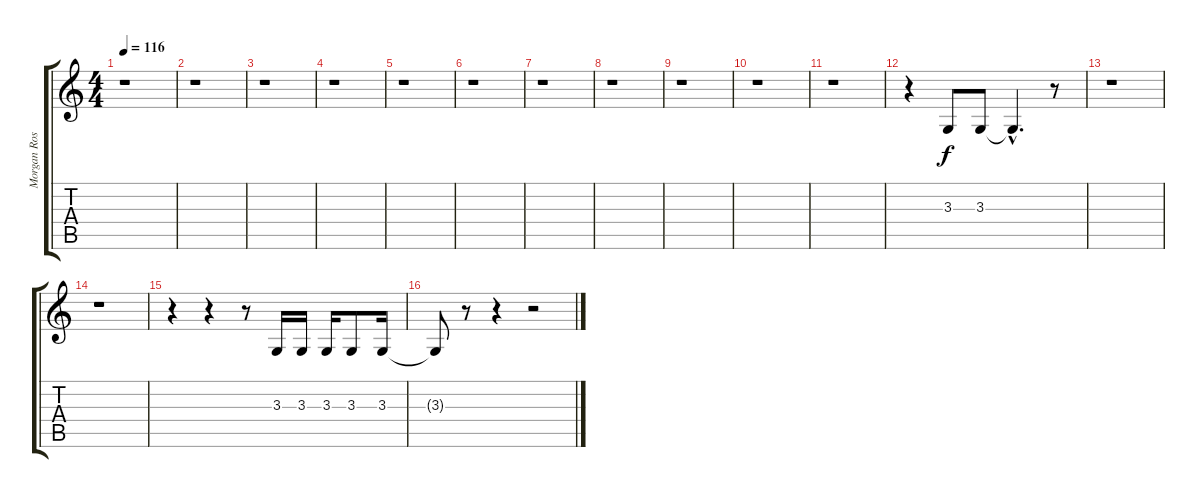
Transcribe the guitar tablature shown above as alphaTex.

\track ("Morgan Rose - Backing Vocals" "Morgan Ros") {instrument lead2sawtooth}
\staff {score tabs}
\tuning (Db4 Ab3 E3 B2 Gb2 Db2) {hide}
\ts (4 4)
\tempo 116
\clef g2
\ks c
r.1{dy f instrument lead2sawtooth} |
r.1 |
r.1 |
r.1 |
r.1 |
r.1 |
r.1 |
r.1 |
r.1 |
r.1 |
r.1 |
r.4 3.3.8 3.3.8 3.3{hac t}.4{d} r.8 |
r.1 |
r.1 |
r.4 r.4 r.8 3.3.16 3.3.16 3.3.16 3.3.8 3.3.16 |
3.3{t}.8 r.8 r.4 r.2
